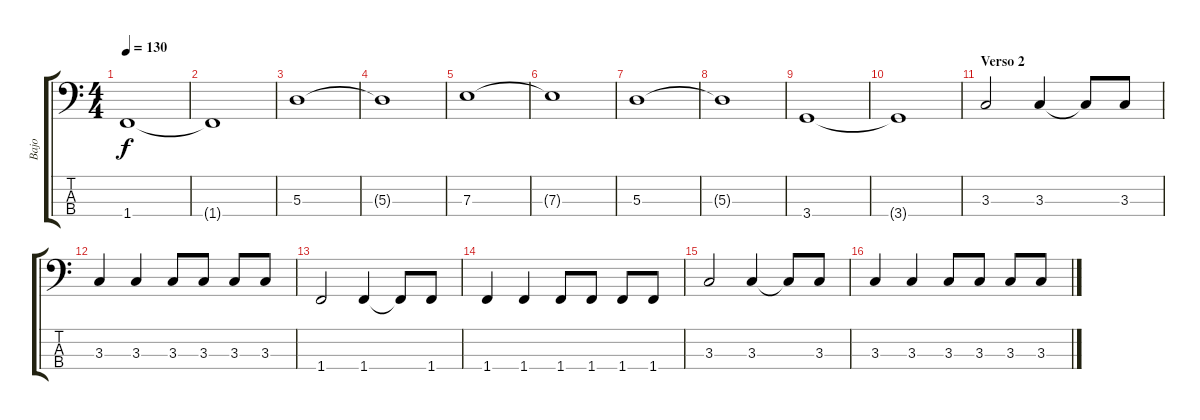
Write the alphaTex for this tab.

\track ("Bajo" "Bajo") {instrument electricbassfinger}
\staff {score tabs}
\tuning (G2 D2 A1 E1) {hide}
\ts (4 4)
\tempo 130
\clef f4
\ks c
1.4.1{dy f} |
1.4{t}.1 |
5.3.1 |
5.3{t}.1 |
7.3.1 |
7.3{t}.1 |
5.3.1 |
5.3{t}.1 |
3.4.1 |
3.4{t}.1 |
\section ("" "Verso 2")
3.3.2 3.3.4 3.3{t}.8 3.3.8 |
3.3.4 3.3.4 3.3.8 3.3.8 3.3.8 3.3.8 |
1.4.2 1.4.4 1.4{t}.8 1.4.8 |
1.4.4 1.4.4 1.4.8 1.4.8 1.4.8 1.4.8 |
3.3.2 3.3.4 3.3{t}.8 3.3.8 |
3.3.4 3.3.4 3.3.8 3.3.8 3.3.8 3.3.8
